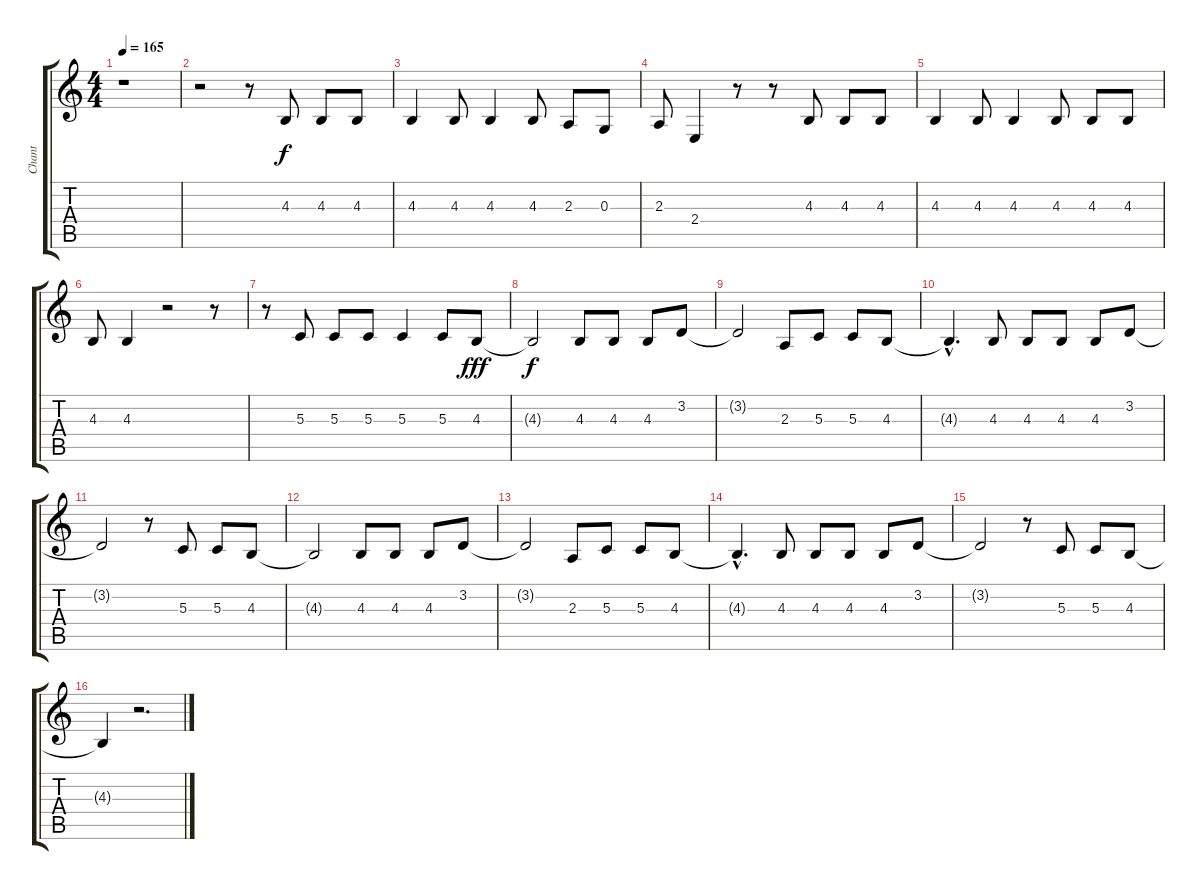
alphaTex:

\track ("Chant" "Chant") {instrument lead2sawtooth}
\staff {score tabs}
\tuning (E4 B3 G3 D3 A2 E2) {hide}
\ts (4 4)
\tempo 165
\clef g2
\ks c
r.1{dy f} |
r.2 r.8 4.3.8 4.3.8 4.3.8 |
4.3.4 4.3.8 4.3.4 4.3.8 2.3.8 0.3.8 |
2.3.8 2.4.4 r.8 r.8 4.3.8 4.3.8 4.3.8 |
4.3.4 4.3.8 4.3.4 4.3.8 4.3.8 4.3.8 |
4.3.8 4.3.4 r.2 r.8 |
r.8 5.3.8 5.3.8 5.3.8 5.3.4 5.3.8 4.3.8{dy fff} |
4.3{t}.2{dy f volume 16} 4.3.8 4.3.8 4.3.8 3.2.8 |
3.2{t}.2 2.3.8 5.3.8 5.3.8 4.3.8 |
4.3{hac t}.4{d} 4.3.8 4.3.8 4.3.8 4.3.8 3.2.8 |
3.2{t}.2 r.8 5.3.8 5.3.8 4.3.8 |
4.3{t}.2 4.3.8 4.3.8 4.3.8 3.2.8 |
3.2{t}.2 2.3.8 5.3.8 5.3.8 4.3.8 |
4.3{hac t}.4{d} 4.3.8 4.3.8 4.3.8 4.3.8 3.2.8 |
3.2{t}.2 r.8 5.3.8 5.3.8 4.3.8 |
4.3{t}.4 r.2{d}
